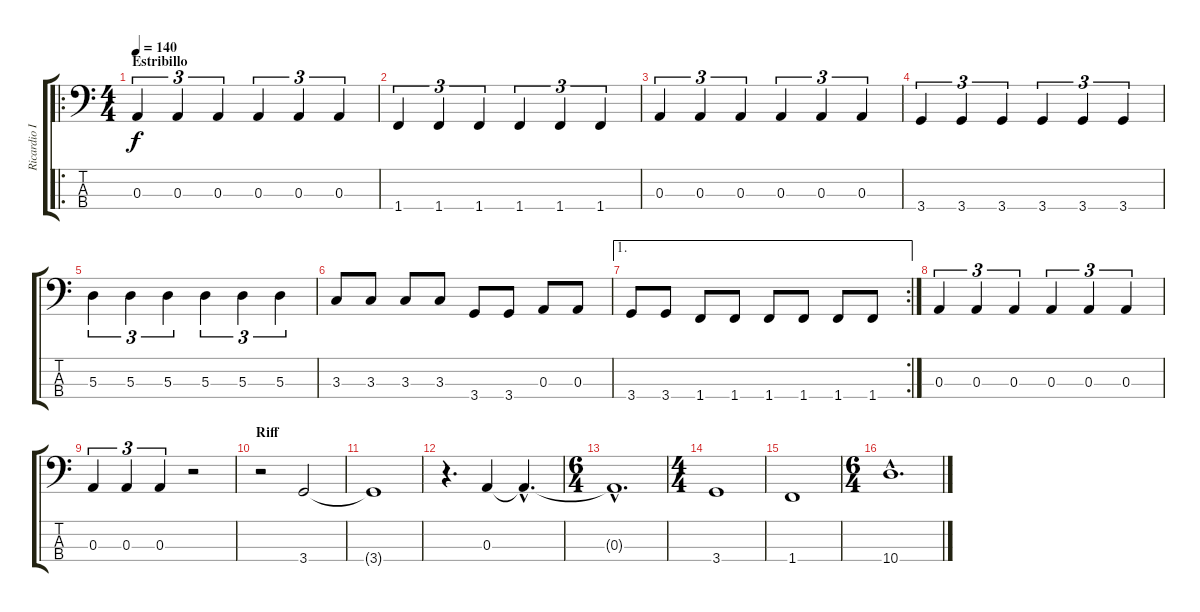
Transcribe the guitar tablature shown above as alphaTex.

\track ("Ricardio Iorio (Bajo)" "Ricardio I") {instrument electricbasspick}
\staff {score tabs}
\tuning (G2 D2 A1 E1) {hide}
\ro
\ts (4 4)
\section ("" "Estribillo")
\tempo 140
\clef f4
\ks c
0.3.4{tu (3 2) dy f} 0.3.4{tu (3 2)} 0.3.4{tu (3 2)} 0.3.4{tu (3 2)} 0.3.4{tu (3 2)} 0.3.4{tu (3 2)} |
1.4.4{tu (3 2)} 1.4.4{tu (3 2)} 1.4.4{tu (3 2)} 1.4.4{tu (3 2)} 1.4.4{tu (3 2)} 1.4.4{tu (3 2)} |
0.3.4{tu (3 2)} 0.3.4{tu (3 2)} 0.3.4{tu (3 2)} 0.3.4{tu (3 2)} 0.3.4{tu (3 2)} 0.3.4{tu (3 2)} |
3.4.4{tu (3 2)} 3.4.4{tu (3 2)} 3.4.4{tu (3 2)} 3.4.4{tu (3 2)} 3.4.4{tu (3 2)} 3.4.4{tu (3 2)} |
5.3.4{tu (3 2)} 5.3.4{tu (3 2)} 5.3.4{tu (3 2)} 5.3.4{tu (3 2)} 5.3.4{tu (3 2)} 5.3.4{tu (3 2)} |
3.3.8 3.3.8 3.3.8 3.3.8 3.4.8 3.4.8 0.3.8 0.3.8 |
\ae 1
\rc 2
3.4.8 3.4.8 1.4.8 1.4.8 1.4.8 1.4.8 1.4.8 1.4.8 |
0.3.4{tu (3 2)} 0.3.4{tu (3 2)} 0.3.4{tu (3 2)} 0.3.4{tu (3 2)} 0.3.4{tu (3 2)} 0.3.4{tu (3 2)} |
0.3.4{tu (3 2)} 0.3.4{tu (3 2)} 0.3.4{tu (3 2)} r.2 |
\section ("" "Riff")
r.2 3.4.2 |
3.4{t}.1 |
r.4{d} 0.3.4 0.3{hac t}.4{d} |
\ts (6 4)
0.3{hac t}.1{d} |
\ts (4 4)
3.4.1 |
1.4.1 |
\ts (6 4)
10.4{hac}.1{d}
